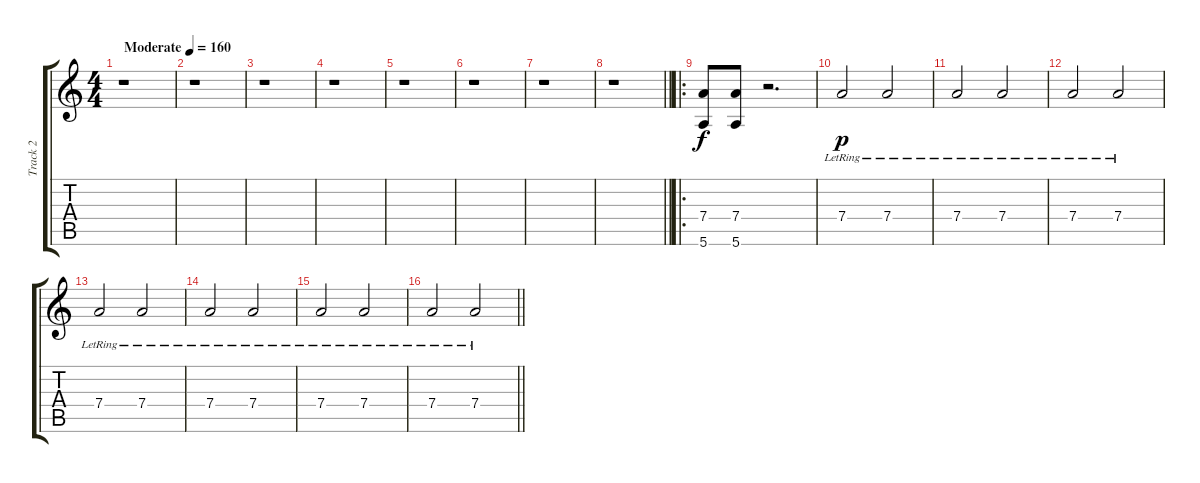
\track ("Track 2" "Track 2") {instrument distortionguitar}
\staff {score tabs}
\tuning (E4 B3 G3 D3 A2 E2) {hide}
\ts (4 4)
\tempo (160 "Moderate")
\clef g2
\ks c
r.1{dy f instrument distortionguitar} |
r.1 |
r.1 |
r.1 |
r.1 |
r.1 |
r.1 |
\barLineRight lightlight
r.1 |
\ro
(7.4 5.6).8 (7.4 5.6).8 r.2{d} |
7.4{lr}.2{dy p} 7.4{lr}.2 |
7.4{lr}.2 7.4{lr}.2 |
7.4{lr}.2 7.4{lr}.2 |
7.4{lr}.2 7.4{lr}.2 |
7.4{lr}.2 7.4{lr}.2 |
7.4{lr}.2 7.4{lr}.2 |
\barLineRight lightlight
7.4{lr}.2 7.4{lr}.2
